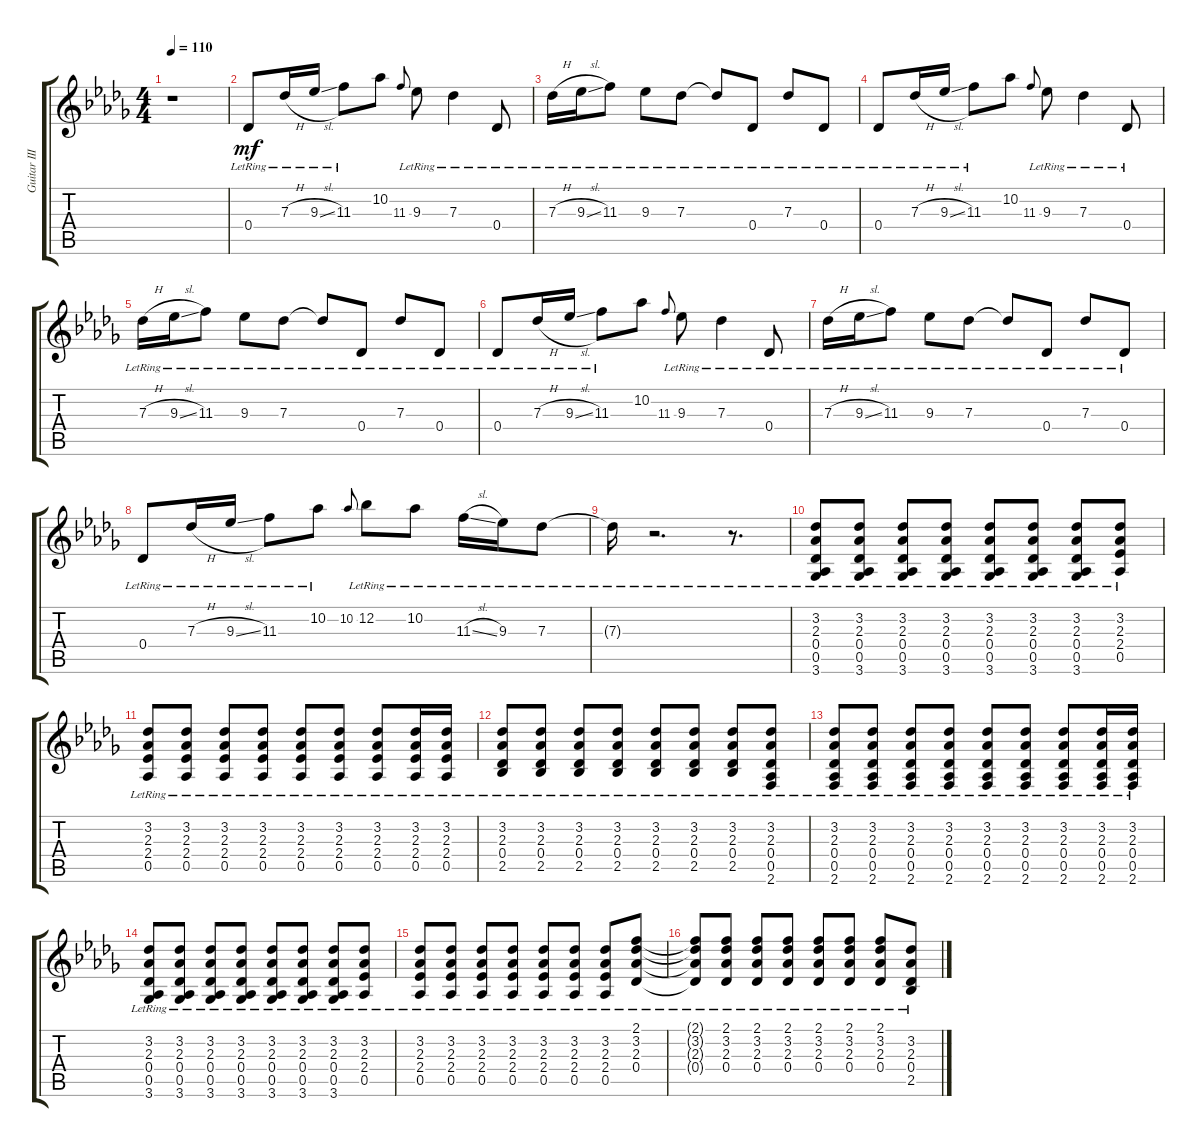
\track ("Guitar Ⅲ" "Guitar Ⅲ") {instrument overdrivenguitar}
\staff {score tabs}
\tuning (Eb4 Bb3 Gb3 Db3 Ab2 Eb2) {hide}
\ts (4 4)
\tempo 110
\clef g2
\ks db
r.1{dy mf} |
\section ("" "")
0.4{lr}.8 7.3{h lr}.16 9.3{sl lr}.16 11.3{lr}.8 10.2.8 11.3.8{gr onbeat} 9.3{lr}.8 7.3{lr}.4 0.4{lr}.8 |
7.3{h lr}.16 9.3{sl lr}.16 11.3{lr}.8 9.3{lr}.8 7.3{lr}.8 7.3{lr t}.8 0.4{lr}.8 7.3{lr}.8 0.4{lr}.8 |
0.4{lr}.8 7.3{h lr}.16 9.3{sl lr}.16 11.3{lr}.8 10.2.8 11.3.8{gr onbeat} 9.3{lr}.8 7.3{lr}.4 0.4{lr}.8 |
7.3{h lr}.16 9.3{sl lr}.16 11.3{lr}.8 9.3{lr}.8 7.3{lr}.8 7.3{lr t}.8 0.4{lr}.8 7.3{lr}.8 0.4{lr}.8 |
0.4{lr}.8 7.3{h lr}.16 9.3{sl lr}.16 11.3{lr}.8 10.2.8 11.3.8{gr onbeat} 9.3{lr}.8 7.3{lr}.4 0.4{lr}.8 |
7.3{h lr}.16 9.3{sl lr}.16 11.3{lr}.8 9.3{lr}.8 7.3{lr}.8 7.3{lr t}.8 0.4{lr}.8 7.3{lr}.8 0.4{lr}.8 |
0.4{lr}.8 7.3{h lr}.16 9.3{sl lr}.16 11.3{lr}.8 10.2{lr}.8 10.2.8{gr onbeat} 12.2{lr}.8 10.2{lr}.8 11.3{sl lr}.16 9.3{lr}.16 7.3{lr}.8 |
7.3{lr t}.16 r.2{d} r.8{d} |
\section ("" "")
(3.2{lr} 2.3{lr} 0.4{lr} 0.5{lr} 3.6{lr}).8 (3.2{lr} 2.3{lr} 0.4{lr} 0.5{lr} 3.6{lr}).8 (3.2{lr} 2.3{lr} 0.4{lr} 0.5{lr} 3.6{lr}).8 (3.2{lr} 2.3{lr} 0.4{lr} 0.5{lr} 3.6{lr}).8 (3.2{lr} 2.3{lr} 0.4{lr} 0.5{lr} 3.6{lr}).8 (3.2{lr} 2.3{lr} 0.4{lr} 0.5{lr} 3.6{lr}).8 (3.2{lr} 2.3{lr} 0.4{lr} 0.5{lr} 3.6{lr}).8 (3.2{lr} 2.3{lr} 2.4{lr} 0.5{lr}).8 |
(3.2{lr} 2.3{lr} 2.4{lr} 0.5{lr}).8 (3.2{lr} 2.3{lr} 2.4{lr} 0.5{lr}).8 (3.2{lr} 2.3{lr} 2.4{lr} 0.5{lr}).8 (3.2{lr} 2.3{lr} 2.4{lr} 0.5{lr}).8 (3.2{lr} 2.3{lr} 2.4{lr} 0.5{lr}).8 (3.2{lr} 2.3{lr} 2.4{lr} 0.5{lr}).8 (3.2{lr} 2.3{lr} 2.4{lr} 0.5{lr}).8 (3.2{lr} 2.3{lr} 2.4{lr} 0.5{lr}).16 (3.2{lr} 2.3{lr} 2.4{lr} 0.5{lr}).16 |
(3.2{lr} 2.3{lr} 0.4{lr} 2.5{lr}).8 (3.2{lr} 2.3{lr} 0.4{lr} 2.5{lr}).8 (3.2{lr} 2.3{lr} 0.4{lr} 2.5{lr}).8 (3.2{lr} 2.3{lr} 0.4{lr} 2.5{lr}).8 (3.2{lr} 2.3{lr} 0.4{lr} 2.5{lr}).8 (3.2{lr} 2.3{lr} 0.4{lr} 2.5{lr}).8 (3.2{lr} 2.3{lr} 0.4{lr} 2.5{lr}).8 (3.2{lr} 2.3{lr} 0.4{lr} 0.5{lr} 2.6{lr}).8 |
(3.2{lr} 2.3{lr} 0.4{lr} 0.5{lr} 2.6{lr}).8 (3.2{lr} 2.3{lr} 0.4{lr} 0.5{lr} 2.6{lr}).8 (3.2{lr} 2.3{lr} 0.4{lr} 0.5{lr} 2.6{lr}).8 (3.2{lr} 2.3{lr} 0.4{lr} 0.5{lr} 2.6{lr}).8 (3.2{lr} 2.3{lr} 0.4{lr} 0.5{lr} 2.6{lr}).8 (3.2{lr} 2.3{lr} 0.4{lr} 0.5{lr} 2.6{lr}).8 (3.2{lr} 2.3{lr} 0.4{lr} 0.5{lr} 2.6{lr}).8 (3.2{lr} 2.3{lr} 0.4{lr} 0.5{lr} 2.6{lr}).16 (3.2{lr} 2.3{lr} 0.4{lr} 0.5{lr} 2.6{lr}).16 |
(3.2{lr} 2.3{lr} 0.4{lr} 0.5{lr} 3.6{lr}).8 (3.2{lr} 2.3{lr} 0.4{lr} 0.5{lr} 3.6{lr}).8 (3.2{lr} 2.3{lr} 0.4{lr} 0.5{lr} 3.6{lr}).8 (3.2{lr} 2.3{lr} 0.4{lr} 0.5{lr} 3.6{lr}).8 (3.2{lr} 2.3{lr} 0.4{lr} 0.5{lr} 3.6{lr}).8 (3.2{lr} 2.3{lr} 0.4{lr} 0.5{lr} 3.6{lr}).8 (3.2{lr} 2.3{lr} 0.4{lr} 0.5{lr} 3.6{lr}).8 (3.2{lr} 2.3{lr} 2.4{lr} 0.5{lr}).8 |
(3.2{lr} 2.3{lr} 2.4{lr} 0.5{lr}).8 (3.2{lr} 2.3{lr} 2.4{lr} 0.5{lr}).8 (3.2{lr} 2.3{lr} 2.4{lr} 0.5{lr}).8 (3.2{lr} 2.3{lr} 2.4{lr} 0.5{lr}).8 (3.2{lr} 2.3{lr} 2.4{lr} 0.5{lr}).8 (3.2{lr} 2.3{lr} 2.4{lr} 0.5{lr}).8 (3.2{lr} 2.3{lr} 2.4{lr} 0.5{lr}).8 (2.1{lr} 3.2{lr} 2.3{lr} 0.4{lr}).8 |
(2.1{lr t} 3.2{lr t} 2.3{lr t} 0.4{lr t}).8 (2.1{lr} 3.2{lr} 2.3{lr} 0.4{lr}).8 (2.1{lr} 3.2{lr} 2.3{lr} 0.4{lr}).8 (2.1{lr} 3.2{lr} 2.3{lr} 0.4{lr}).8 (2.1{lr} 3.2{lr} 2.3{lr} 0.4{lr}).8 (2.1{lr} 3.2{lr} 2.3{lr} 0.4{lr}).8 (2.1{lr} 3.2{lr} 2.3{lr} 0.4{lr}).8 (3.2{lr} 2.3{lr} 0.4{lr} 2.5{lr}).8
